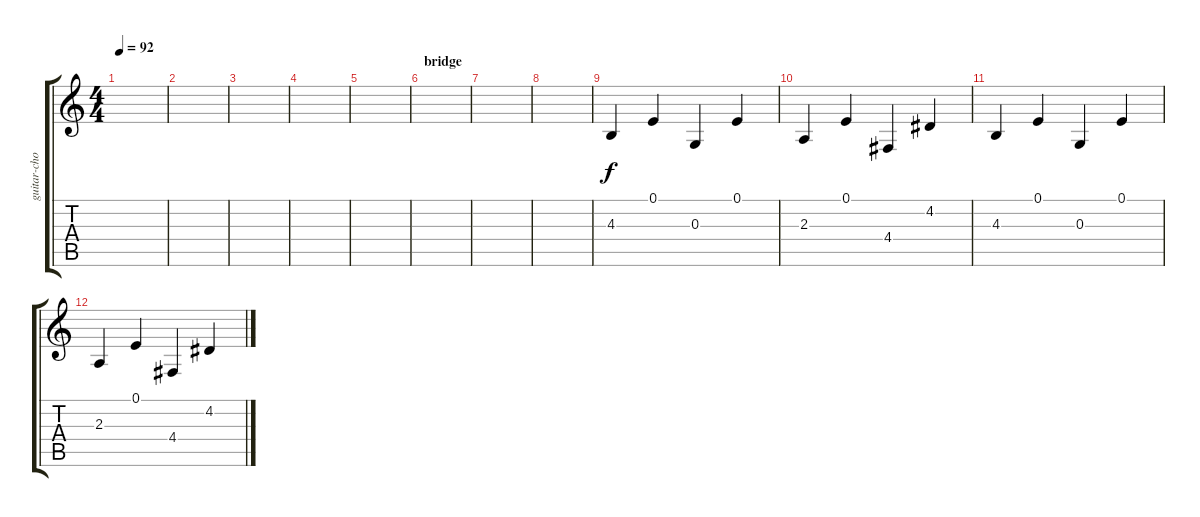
\track ("guitar-chorus" "guitar-cho") {instrument fx7echoes}
\staff {score tabs}
\tuning (E4 B3 G3 D3 A2 E2) {hide}
\ts (4 4)
\tempo 92
\clef g2
\ks c
|
|
|
|
|
\section ("" "bridge")
|
|
|
4.3.4 0.1.4 0.3.4 0.1.4 |
2.3.4 0.1.4 4.4.4 4.2.4 |
4.3.4 0.1.4 0.3.4 0.1.4 |
2.3.4 0.1.4 4.4.4 4.2.4
